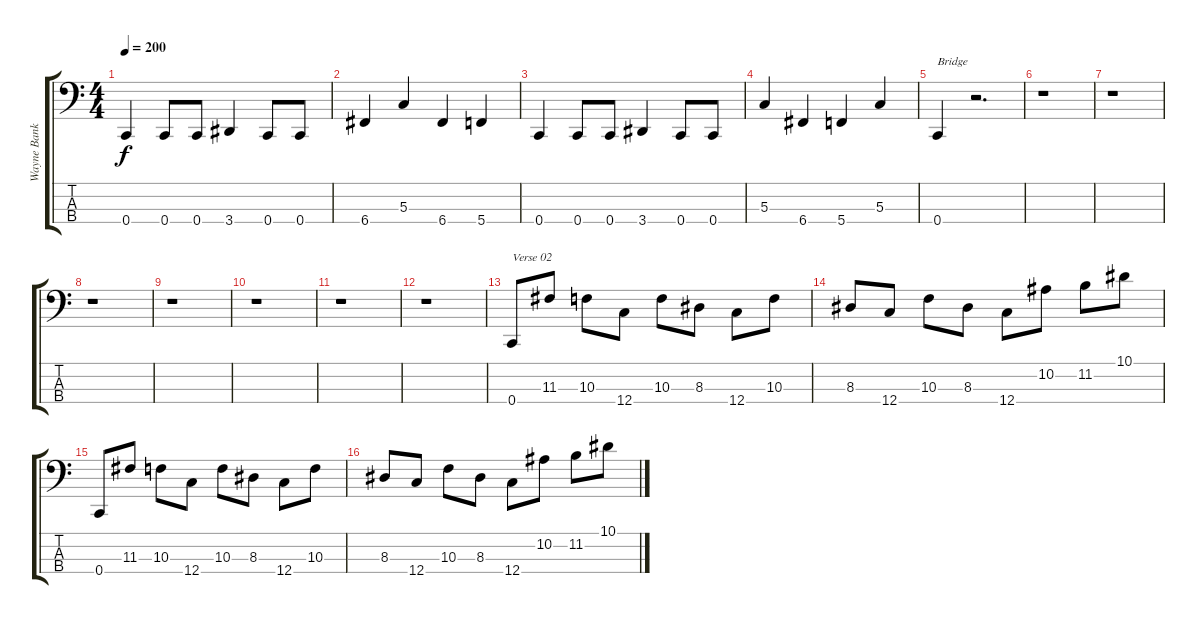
\track ("Wayne Banks" "Wayne Bank") {instrument electricbassfinger}
\staff {score tabs}
\tuning (F2 C2 G1 C1) {hide}
\ts (4 4)
\tempo 200
\clef f4
\ks c
0.4.4{dy f} 0.4.8 0.4.8 3.4.4 0.4.8 0.4.8 |
6.4.4 5.3.4 6.4.4 5.4.4 |
0.4.4 0.4.8 0.4.8 3.4.4 0.4.8 0.4.8 |
5.3.4 6.4.4 5.4.4 5.3.4 |
0.4.4{txt "Bridge"} r.2{d} |
r.1 |
r.1 |
r.1 |
r.1 |
r.1 |
r.1 |
r.1 |
0.4.8{txt "Verse 02"} 11.3.8 10.3.8 12.4.8 10.3.8 8.3.8 12.4.8 10.3.8 |
8.3.8 12.4.8 10.3.8 8.3.8 12.4.8 10.2.8 11.2.8 10.1.8 |
0.4.8 11.3.8 10.3.8 12.4.8 10.3.8 8.3.8 12.4.8 10.3.8 |
8.3.8 12.4.8 10.3.8 8.3.8 12.4.8 10.2.8 11.2.8 10.1.8
